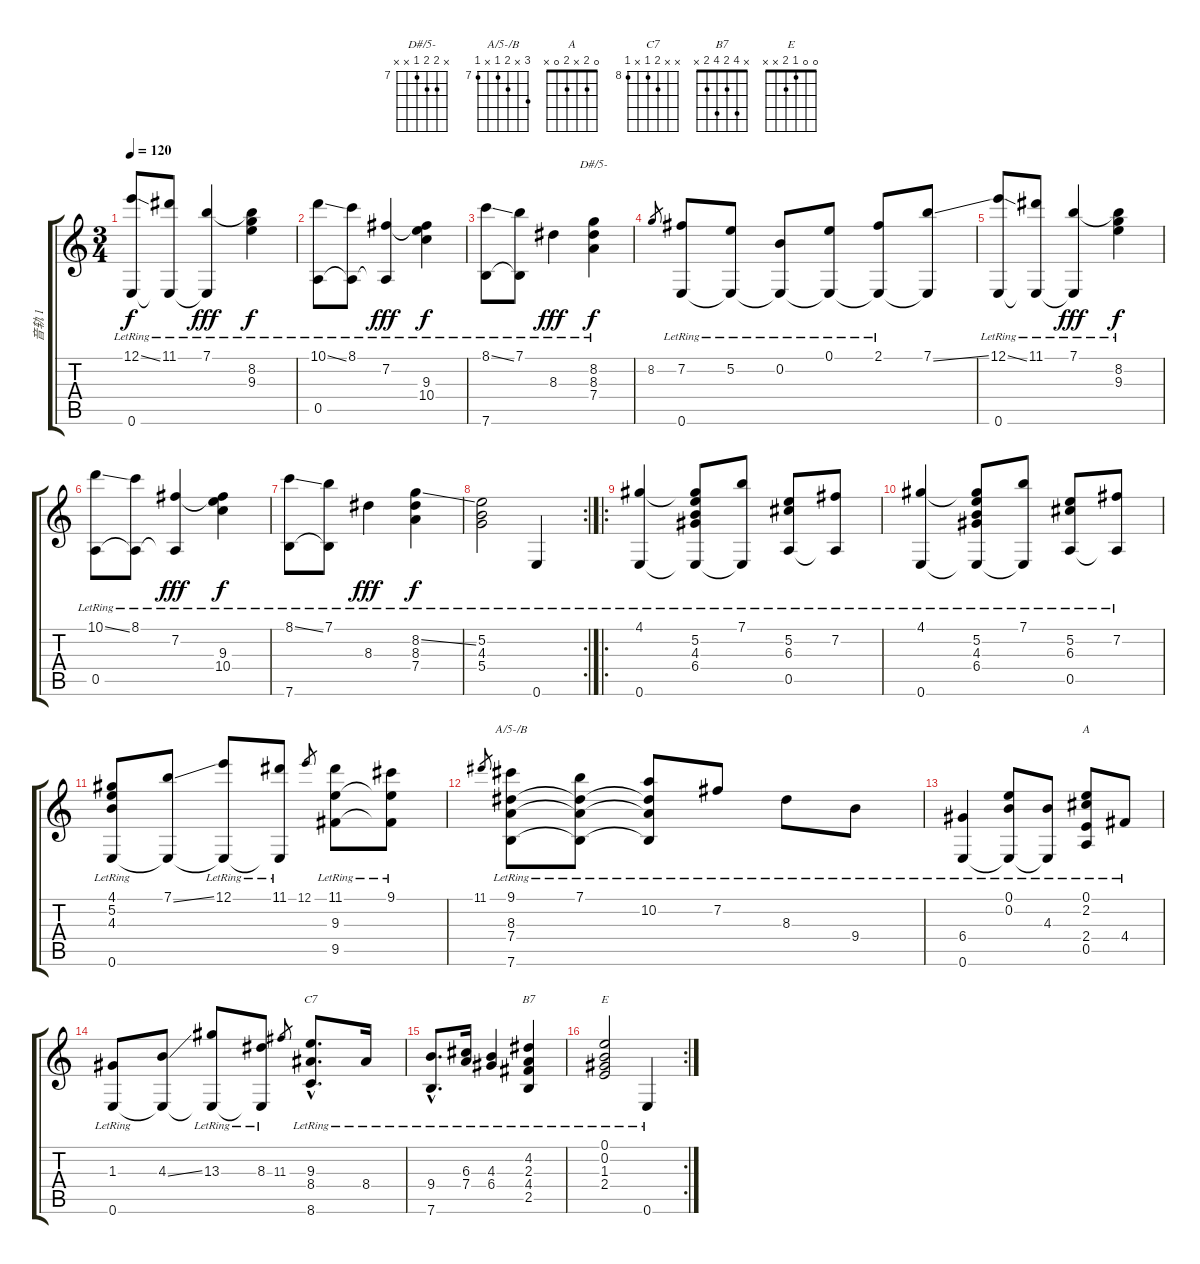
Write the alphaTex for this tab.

\track ("音轨 1" "音轨 1") {instrument acousticguitarsteel}
\staff {score tabs}
\tuning (E4 B3 G3 D3 A2 E2) {hide}
\chord ("D#/5-" x 8 8 7 x x) {firstfret 7}
\chord ("A/5-/B" 9 x 8 7 x 7) {firstfret 7}
\chord ("A" 0 2 x 2 0 x)
\chord ("C7" x x 9 8 x 8) {firstfret 8}
\chord ("B7" x 4 2 4 2 x)
\chord ("E" 0 0 1 2 x x)
\ts (3 4)
\tempo 120
\clef g2
\ks c
(12.1{ss} 0.6{lr}).8{dy f instrument acousticguitarsteel} (11.1{lr} 0.6{t}).8 (7.1{lr} 0.6{t}).4{dy fff} (7.1{t} 8.2{lr} 9.3{lr}).4{dy f} |
(10.1{ss} 0.5{lr}).8 (8.1{lr} 0.5{t}).8 (7.2{lr} 0.5{t}).4{dy fff} (7.2{t} 9.3{lr} 10.4{lr}).4{dy f} |
(8.1{ss} 7.6{lr}).8 (7.1{lr} 7.6{t}).8 8.3{lr}.4{dy fff} (8.2{lr} 8.3{lr} 7.4{lr}).4{ch "D#/5-" dy f} |
8.2.8{gr} (7.2 0.6{lr}).8 (5.2{lr} 0.6{t}).8 (0.2{lr} 0.6{t}).8 (0.1{lr} 0.6{t}).8 (2.1{lr} 0.6{t}).8 (7.1{ss} 0.6{t}).8 |
(12.1{ss} 0.6{lr}).8 (11.1{lr} 0.6{t}).8 (7.1{lr} 0.6{t}).4{dy fff} (7.1{t} 8.2{lr} 9.3{lr}).4{dy f} |
(10.1{ss} 0.5{lr}).8 (8.1{lr} 0.5{t}).8 (7.2{lr} 0.5{t}).4{dy fff} (7.2{t} 9.3{lr} 10.4{lr}).4{dy f} |
(8.1{ss} 7.6{lr}).8 (7.1{lr} 7.6{t}).8 8.3{lr}.4{dy fff} (8.2{ss} 8.3{lr} 7.4{lr}).4{dy f} |
\rc 2
(5.2{lr} 4.3{lr} 5.4{lr}).2 0.6{lr}.4 |
\ro
(4.1{lr} 0.6{lr}).4 (4.1{t} 5.2{lr} 4.3{lr} 6.4{lr} 0.6{t}).8 (7.1{lr} 0.6{t}).8 (5.2{lr} 6.3{lr} 0.5{lr}).8 (7.2{lr} 0.5{t}).8 |
(4.1{lr} 0.6{lr}).4 (4.1{t} 5.2{lr} 4.3{lr} 6.4{lr} 0.6{t}).8 (7.1{lr} 0.6{t}).8 (5.2{lr} 6.3{lr} 0.5{lr}).8 (7.2{lr} 0.5{t}).8 |
(4.1{lr} 5.2{lr} 4.3{lr} 0.6{lr}).8 (7.1{ss} 0.6{t}).8 (12.1{lr} 0.6{t}).8 (11.1{lr} 0.6{t}).8 12.1.8{gr} (11.1 9.3{lr} 9.5{lr}).8 (9.1{lr} 9.3{t} 9.5{t}).8 |
11.1.8{gr} (9.1 8.3{lr} 7.4{lr} 7.6{lr}).8{ch "A/5-/B"} (7.1{lr} 8.3{t} 7.4{t} 7.6{t}).8 (10.2{lr} 8.3{t} 7.4{t} 7.6{t}).8 7.2{lr}.8 8.3{lr}.8 9.4{lr}.8 |
(6.4{lr} 0.6{lr}).4 (0.1{lr} 0.2{lr} 0.6{t}).8 (4.3{lr} 0.6{t}).8 (0.1{lr} 2.2{lr} 2.4{lr} 0.5{lr}).8{ch "A"} 4.4{lr}.8 |
(1.3{lr} 0.6{lr}).8 (4.3{ss} 0.6{t}).8 (13.3{lr} 0.6{t}).8 (8.3{lr} 0.6{t}).8 11.3.8{gr} (9.3{hac} 8.4{hac lr} 8.6{hac lr}).8{d ch "C7"} 8.4{lr}.16 |
(9.4{hac lr} 7.6{hac lr}).8{d} (6.3{lr} 7.4{lr}).16 (4.3{lr} 6.4{lr}).4 (4.2{lr} 2.3{lr} 4.4{lr} 2.5{lr}).4{ch "B7"} |
\rc 2
(0.1{lr} 0.2{lr} 1.3{lr} 2.4{lr}).2{ch "E"} 0.6{lr}.4
